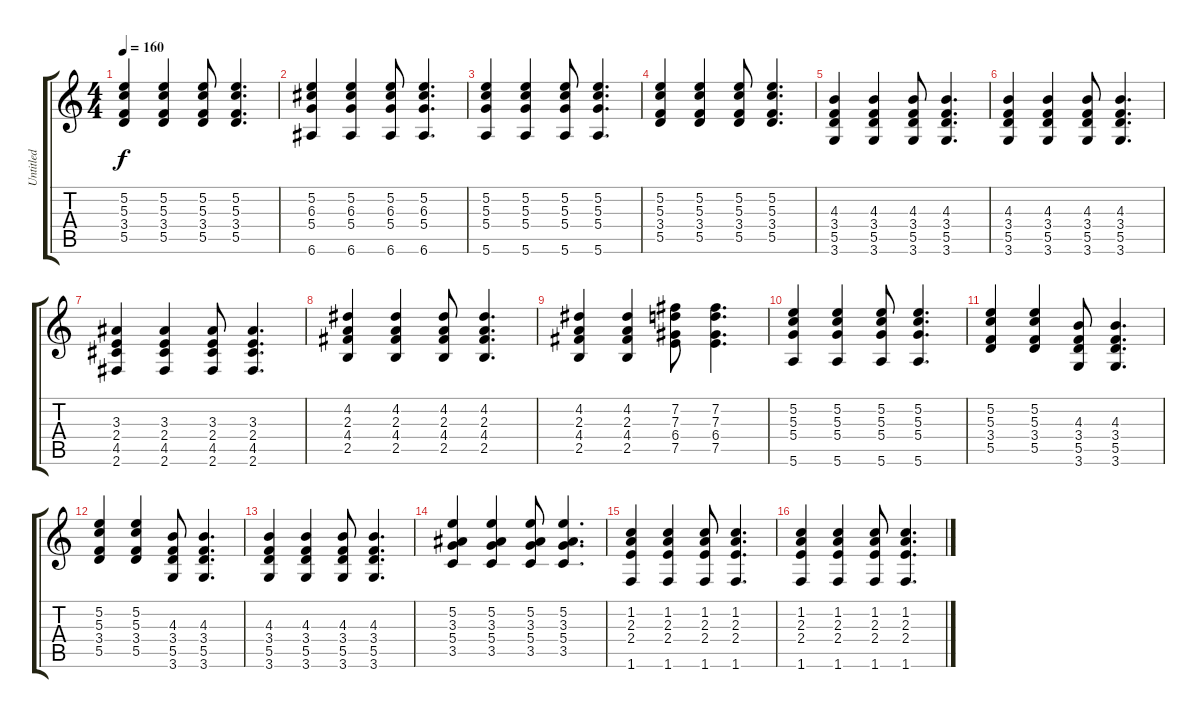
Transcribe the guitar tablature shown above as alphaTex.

\track ("Untitled" "Untitled") {instrument acousticguitarnylon}
\staff {score tabs}
\tuning (E4 B3 G3 D3 A2 E2) {hide}
\ts (4 4)
\tempo 160
\clef g2
\ks c
(5.2 5.3 3.4 5.5).4{dy f} (5.2 5.3 3.4 5.5).4 (5.2 5.3 3.4 5.5).8 (5.2 5.3 3.4 5.5).4{d} |
(5.2 6.3 5.4 6.6).4 (5.2 6.3 5.4 6.6).4 (5.2 6.3 5.4 6.6).8 (5.2 6.3 5.4 6.6).4{d} |
(5.2 5.3 5.4 5.6).4 (5.2 5.3 5.4 5.6).4 (5.2 5.3 5.4 5.6).8 (5.2 5.3 5.4 5.6).4{d} |
(5.2 5.3 3.4 5.5).4 (5.2 5.3 3.4 5.5).4 (5.2 5.3 3.4 5.5).8 (5.2 5.3 3.4 5.5).4{d} |
(4.3 3.4 5.5 3.6).4 (4.3 3.4 5.5 3.6).4 (4.3 3.4 5.5 3.6).8 (4.3 3.4 5.5 3.6).4{d} |
(4.3 3.4 5.5 3.6).4 (4.3 3.4 5.5 3.6).4 (4.3 3.4 5.5 3.6).8 (4.3 3.4 5.5 3.6).4{d} |
(3.3 2.4 4.5 2.6).4 (3.3 2.4 4.5 2.6).4 (3.3 2.4 4.5 2.6).8 (3.3 2.4 4.5 2.6).4{d} |
(4.2 2.3 4.4 2.5).4 (4.2 2.3 4.4 2.5).4 (4.2 2.3 4.4 2.5).8 (4.2 2.3 4.4 2.5).4{d} |
(4.2 2.3 4.4 2.5).4 (4.2 2.3 4.4 2.5).4 (7.2 7.3 6.4 7.5).8 (7.2 7.3 6.4 7.5).4{d} |
(5.2 5.3 5.4 5.6).4 (5.2 5.3 5.4 5.6).4 (5.2 5.3 5.4 5.6).8 (5.2 5.3 5.4 5.6).4{d} |
(5.2 5.3 3.4 5.5).4 (5.2 5.3 3.4 5.5).4 (4.3 3.4 5.5 3.6).8 (4.3 3.4 5.5 3.6).4{d} |
(5.2 5.3 3.4 5.5).4 (5.2 5.3 3.4 5.5).4 (4.3 3.4 5.5 3.6).8 (4.3 3.4 5.5 3.6).4{d} |
(4.3 3.4 5.5 3.6).4 (4.3 3.4 5.5 3.6).4 (4.3 3.4 5.5 3.6).8 (4.3 3.4 5.5 3.6).4{d} |
(5.2 3.3 5.4 3.5).4 (5.2 3.3 5.4 3.5).4 (5.2 3.3 5.4 3.5).8 (5.2 3.3 5.4 3.5).4{d} |
(1.2 2.3 2.4 1.6).4 (1.2 2.3 2.4 1.6).4 (1.2 2.3 2.4 1.6).8 (1.2 2.3 2.4 1.6).4{d} |
(1.2 2.3 2.4 1.6).4 (1.2 2.3 2.4 1.6).4 (1.2 2.3 2.4 1.6).8 (1.2 2.3 2.4 1.6).4{d}
